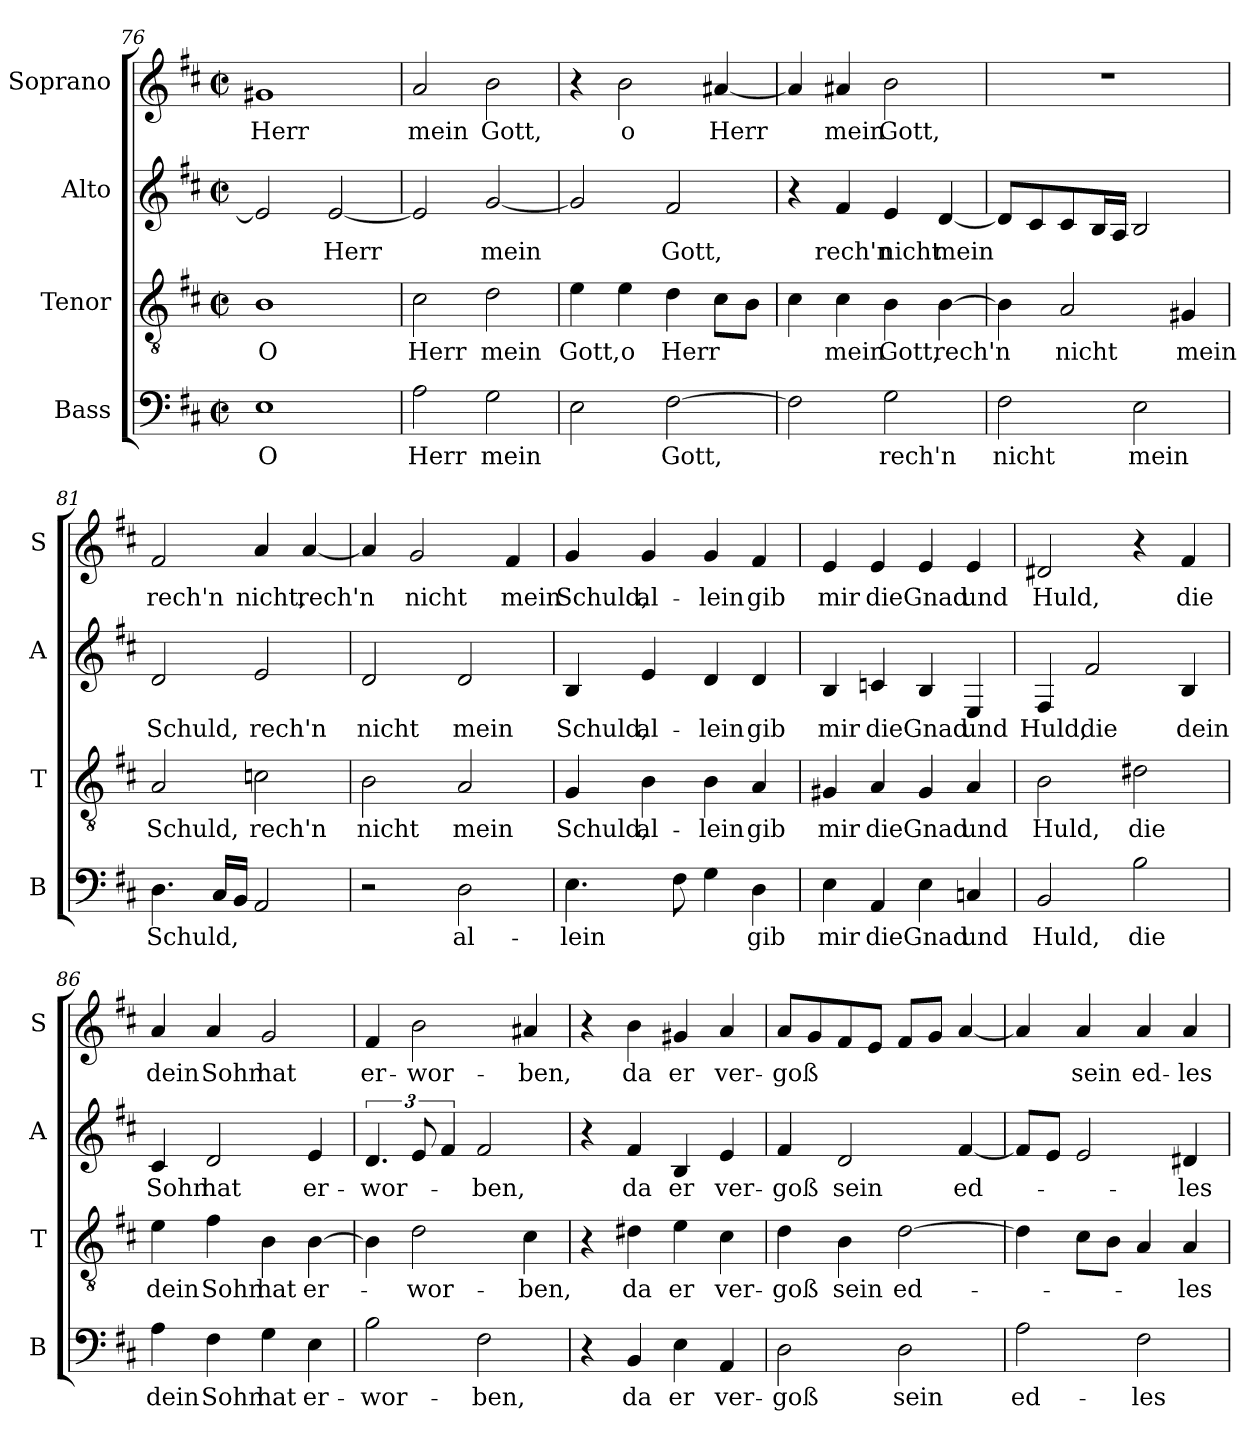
**kern	**text	**kern	**text	**kern	**text	**kern	**text
*part4	*part4	*part3	*part3	*part2	*part2	*part1	*part1
*staff4	*staff4	*staff3	*staff3	*staff2	*staff2	*staff1	*staff1
*I"Bass	*	*I"Tenor	*	*I"Alto	*	*I"Soprano	*
*I'B	*	*I'T	*	*I'A	*	*I'S	*
*clefF4	*	*clefGv2	*	*clefG2	*	*clefG2	*
*k[f#c#]	*	*k[f#c#]	*	*k[f#c#]	*	*k[f#c#]	*
*D:	*	*D:	*	*D:	*	*D:	*
*M2/2	*	*M2/2	*	*M2/2	*	*M2/2	*
*met(c|)	*	*met(c|)	*	*met(c|)	*	*met(c|)	*
=76	=76	=76	=76	=76	=76	=76	=76
!	!LO:LY:b	!	!LO:LY:b	!	!	!	!LO:LY:b
1E	O	1B	O	2e/]	.	1g#X	Herr
!	!	!	!	!	!LO:LY:b	!	!
.	.	.	.	[2e/	Herr	.	.
=77	=77	=77	=77	=77	=77	=77	=77
!	!LO:LY:b	!	!LO:LY:b	!	!	!	!LO:LY:b
2A\	Herr	2c#\	Herr	2e/]	.	2a/	mein
!	!LO:LY:b	!	!LO:LY:b	!	!LO:LY:b	!	!LO:LY:b
2G\	mein	2d\	mein	[2g/	mein	2b\	Gott,
=78	=78	=78	=78	=78	=78	=78	=78
!	!	!	!LO:LY:b	!	!	!	!
2E\	.	4e\	Gott,	2g/]	.	4r	.
!	!	!	!LO:LY:b	!	!	!	!LO:LY:b
.	.	4e\	o	.	.	2b\	o
!	!LO:LY:b	!	!LO:LY:b	!	!LO:LY:b	!	!
[2F#\	Gott,	4d\	Herr	2f#/	Gott,	.	.
!	!	!	!	!	!	!	!LO:LY:b
.	.	8c#\L	.	.	.	[4a#X/	Herr
.	.	8B\J	.	.	.	.	.
!!LO:LB:g=z
=79	=79	=79	=79	=79	=79	=79	=79
2F#\]	.	4c#\	.	4r	.	4a#/]	.
!	!	!	!LO:LY:b	!	!LO:LY:b	!	!LO:LY:b
.	.	4c#\	mein	4f#/	rech'n	4a#X/	mein
!	!LO:LY:b	!	!LO:LY:b	!	!LO:LY:b	!	!LO:LY:b
2G\	rech'n	4B\	Gott,	4e/	nicht	2b\	Gott,
!	!	!	!LO:LY:b	!	!LO:LY:b	!	!
.	.	[4B\	rech'n	[4d/	mein	.	.
=80	=80	=80	=80	=80	=80	=80	=80
!	!LO:LY:b	!	!	!	!	!	!
2F#\	nicht	4B\]	.	8d/L]	.	1r	.
.	.	.	.	8c#/	.	.	.
!	!	!	!LO:LY:b	!	!	!	!
.	.	2A/	nicht	8c#/	.	.	.
.	.	.	.	16B/L	.	.	.
.	.	.	.	16A/JJ	.	.	.
!	!LO:LY:b	!	!	!	!	!	!
2E\	mein	.	.	2B/	.	.	.
!	!	!	!LO:LY:b	!	!	!	!
.	.	4G#X/	mein	.	.	.	.
=81	=81	=81	=81	=81	=81	=81	=81
!	!LO:LY:b	!	!LO:LY:b	!	!LO:LY:b	!	!LO:LY:b
4.D\	Schuld,	2A/	Schuld,	2d/	Schuld,	2f#/	rech'n
16C#/LL	.	.	.	.	.	.	.
16BB/JJ	.	.	.	.	.	.	.
!	!	!	!LO:LY:b	!	!LO:LY:b	!	!LO:LY:b
2AA/	.	2cn\	rech'n	2e/	rech'n	4a/	nicht,
!	!	!	!	!	!	!	!LO:LY:b
.	.	.	.	.	.	[4a/	rech'n
=82	=82	=82	=82	=82	=82	=82	=82
!	!	!	!LO:LY:b	!	!LO:LY:b	!	!
2r	.	2B\	nicht	2d/	nicht	4a/]	.
!	!	!	!	!	!	!	!LO:LY:b
.	.	.	.	.	.	2g/	nicht
!	!LO:LY:b	!	!LO:LY:b	!	!LO:LY:b	!	!
2D\	al-	2A/	mein	2d/	mein	.	.
!	!	!	!	!	!	!	!LO:LY:b
.	.	.	.	.	.	4f#/	mein
=83	=83	=83	=83	=83	=83	=83	=83
!	!LO:LY:b	!	!LO:LY:b	!	!LO:LY:b	!	!LO:LY:b
4.E\	-lein	4G/	Schuld,	4B/	Schuld,	4g/	Schuld,
!	!	!	!LO:LY:b	!	!LO:LY:b	!	!LO:LY:b
.	.	4B\	al-	4e/	al-	4g/	al-
8F#\	.	.	.	.	.	.	.
!	!	!	!LO:LY:b	!	!LO:LY:b	!	!LO:LY:b
4G\	.	4B\	-lein	4d/	-lein	4g/	-lein
!	!LO:LY:b	!	!LO:LY:b	!	!LO:LY:b	!	!LO:LY:b
4D\	gib	4A/	gib	4d/	gib	4f#/	gib
!!LO:LB:g=z
=84	=84	=84	=84	=84	=84	=84	=84
!	!LO:LY:b	!	!LO:LY:b	!	!LO:LY:b	!	!LO:LY:b
4E\	mir	4G#X/	mir	4B/	mir	4e/	mir
!	!LO:LY:b	!	!LO:LY:b	!	!LO:LY:b	!	!LO:LY:b
4AA/	die	4A/	die	4cn/	die	4e/	die
!	!LO:LY:b	!	!LO:LY:b	!	!LO:LY:b	!	!LO:LY:b
4E\	Gnad	4G#/	Gnad	4B/	Gnad	4e/	Gnad
!	!LO:LY:b	!	!LO:LY:b	!	!LO:LY:b	!	!LO:LY:b
4Cn/	und	4A/	und	4E/	und	4e/	und
=85	=85	=85	=85	=85	=85	=85	=85
!	!LO:LY:b	!	!LO:LY:b	!	!LO:LY:b	!	!LO:LY:b
2BB/	Huld,	2B\	Huld,	4F#/	Huld,	2d#X/	Huld,
!	!	!	!	!	!LO:LY:b	!	!
.	.	.	.	2f#/	die	.	.
!	!LO:LY:b	!	!LO:LY:b	!	!	!	!
2B\	die	2d#X\	die	.	.	4r	.
!	!	!	!	!	!LO:LY:b	!	!LO:LY:b
.	.	.	.	4B/	dein	4f#/	die
=86	=86	=86	=86	=86	=86	=86	=86
!	!LO:LY:b	!	!LO:LY:b	!	!LO:LY:b	!	!LO:LY:b
4A\	dein	4e\	dein	4c#/	Sohn	4a/	dein
!	!LO:LY:b	!	!LO:LY:b	!	!LO:LY:b	!	!LO:LY:b
4F#\	Sohn	4f#\	Sohn	2d/	hat	4a/	Sohn
!	!LO:LY:b	!	!LO:LY:b	!	!	!	!LO:LY:b
4G\	hat	4B\	hat	.	.	2g/	hat
!	!LO:LY:b	!	!LO:LY:b	!	!LO:LY:b	!	!
4E\	er-	[4B\	er-	4e/	er-	.	.
=87	=87	=87	=87	=87	=87	=87	=87
!	!LO:LY:b	!	!	!	!LO:LY:b	!	!LO:LY:b
2B\	-wor-	4B\]	.	6.d/	-wor-	4f#/	er-
!	!	!	!LO:LY:b	!	!	!	!LO:LY:b
.	.	2d\	-wor-	12e/	.	2b\	-wor-
.	.	.	.	6f#/	.	.	.
!	!LO:LY:b	!	!	!	!LO:LY:b	!	!
2F#\	-ben,	.	.	2f#/	-ben,	.	.
!	!	!	!LO:LY:b	!	!	!	!LO:LY:b
.	.	4c#\	-ben,	.	.	4a#X/	-ben,
=88	=88	=88	=88	=88	=88	=88	=88
4r	.	4r	.	4r	.	4r	.
!	!LO:LY:b	!	!LO:LY:b	!	!LO:LY:b	!	!LO:LY:b
4BB/	da	4d#X\	da	4f#/	da	4b\	da
!	!LO:LY:b	!	!LO:LY:b	!	!LO:LY:b	!	!LO:LY:b
4E\	er	4e\	er	4B/	er	4g#X/	er
!	!LO:LY:b	!	!LO:LY:b	!	!LO:LY:b	!	!LO:LY:b
4AA/	ver-	4c#\	ver-	4e/	ver-	4a/	ver-
!!LO:LB:g=z
=89	=89	=89	=89	=89	=89	=89	=89
!	!LO:LY:b	!	!LO:LY:b	!	!LO:LY:b	!	!LO:LY:b
2D\	-goß	4d\	-goß	4f#/	-goß	8a/L	-goß
.	.	.	.	.	.	8g/	.
!	!	!	!LO:LY:b	!	!LO:LY:b	!	!
.	.	4B\	sein	2d/	sein	8f#/	.
.	.	.	.	.	.	8e/J	.
!	!LO:LY:b	!	!LO:LY:b	!	!	!	!
2D\	sein	[2d\	ed-	.	.	8f#/L	.
.	.	.	.	.	.	8g/J	.
!	!	!	!	!	!LO:LY:b	!	!
.	.	.	.	[4f#/	ed-	[4a/	.
=90	=90	=90	=90	=90	=90	=90	=90
!	!LO:LY:b	!	!	!	!	!	!
2A\	ed-	4d\]	.	8f#/L]	.	4a/]	.
.	.	.	.	8e/J	.	.	.
!	!	!	!	!	!	!	!LO:LY:b
.	.	8c#\L	.	2e/	.	4a/	sein
.	.	8B\J	.	.	.	.	.
!	!LO:LY:b	!	!	!	!	!	!LO:LY:b
2F#\	-les	4A/	.	.	.	4a/	ed-
!	!	!	!LO:LY:b	!	!LO:LY:b	!	!LO:LY:b
.	.	4A/	-les	4d#X/	-les	4a/	-les
=	=	=	=	=	=	=	=
*-	*-	*-	*-	*-	*-	*-	*-
